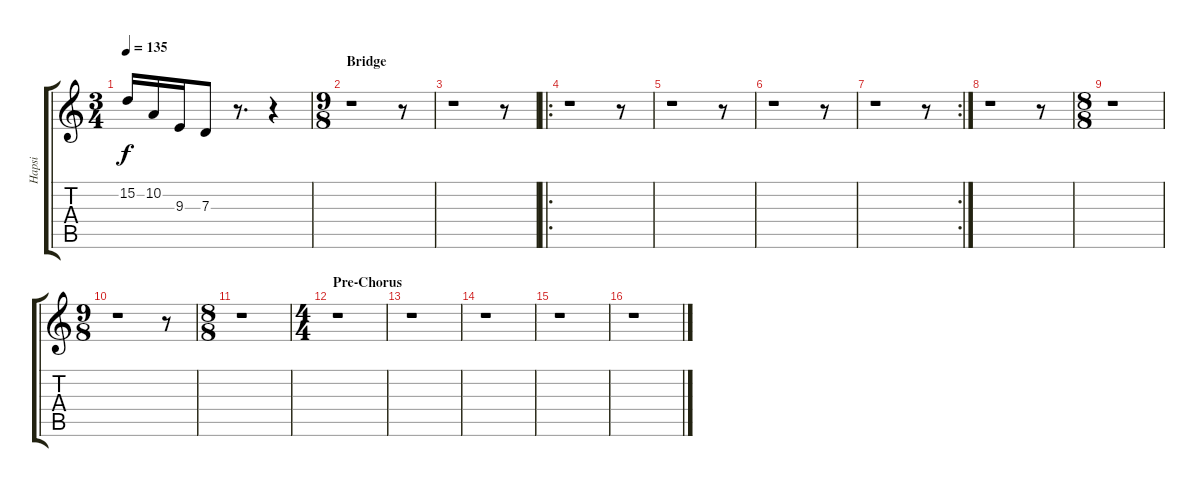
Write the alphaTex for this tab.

\track ("Hapsi" "Hapsi") {instrument harpsichord}
\staff {score tabs}
\tuning (E4 B3 G3 D3 A2 E2) {hide}
\ts (3 4)
\tempo 135
\clef g2
\ks c
15.2.16{dy f} 10.2.16 9.3.16 7.3.8 r.8{d} r.4 |
\ts (9 8)
\section ("" "Bridge")
r.1 r.8 |
r.1 r.8 |
\ro
r.1 r.8 |
r.1 r.8 |
r.1 r.8 |
\rc 2
r.1 r.8 |
r.1 r.8 |
\ts (8 8)
r.1 |
\ts (9 8)
r.1 r.8 |
\ts (8 8)
r.1 |
\ts (4 4)
\section ("" "Pre-Chorus")
r.1 |
r.1 |
r.1 |
r.1 |
r.1
